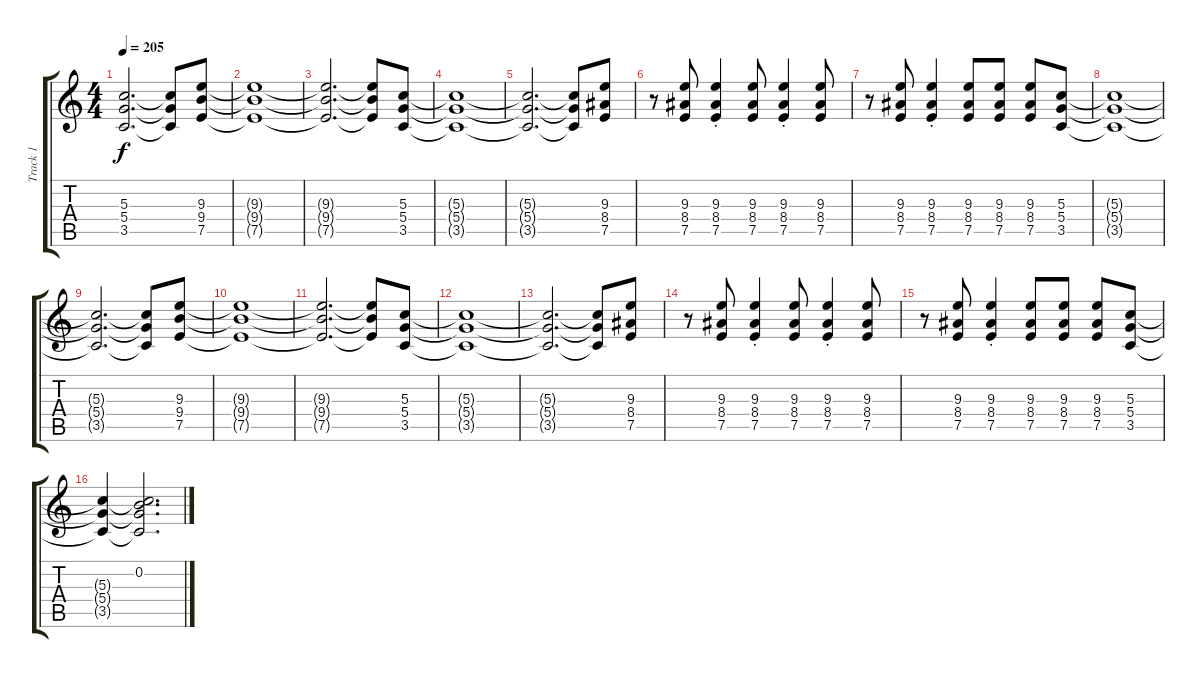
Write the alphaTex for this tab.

\track ("Track 1" "Track 1") {instrument overdrivenguitar}
\staff {score tabs}
\tuning (E4 B3 G3 D3 A2 E2) {hide}
\ts (4 4)
\tempo 205
\clef g2
\ks c
(5.3{t} 5.4{t} 3.5{t}).2{d dy f} (5.3{t} 5.4{t} 3.5{t}).8 (9.3 9.4 7.5).8 |
(9.3{t} 9.4{t} 7.5{t}).1 |
(9.3{t} 9.4{t} 7.5{t}).2{d} (9.3{t} 9.4{t} 7.5{t}).8 (5.3 5.4 3.5).8 |
(5.3{t} 5.4{t} 3.5{t}).1 |
(5.3{t} 5.4{t} 3.5{t}).2{d} (5.3{t} 5.4{t} 3.5{t}).8 (9.3 8.4 7.5).8 |
r.8 (9.3 8.4 7.5).8 (9.3 8.4{st} 7.5).4 (9.3 8.4 7.5).8 (9.3{st} 8.4 7.5).4 (9.3 8.4 7.5).8 |
r.8 (9.3 8.4 7.5).8 (9.3 8.4 7.5{st}).4 (9.3 8.4 7.5).8 (9.3 8.4 7.5).8 (9.3 8.4 7.5).8 (5.3 5.4 3.5).8 |
(5.3{t} 5.4{t} 3.5{t}).1 |
(5.3{t} 5.4{t} 3.5{t}).2{d} (5.3{t} 5.4{t} 3.5{t}).8 (9.3 9.4 7.5).8 |
(9.3{t} 9.4{t} 7.5{t}).1 |
(9.3{t} 9.4{t} 7.5{t}).2{d} (9.3{t} 9.4{t} 7.5{t}).8 (5.3 5.4 3.5).8 |
(5.3{t} 5.4{t} 3.5{t}).1 |
(5.3{t} 5.4{t} 3.5{t}).2{d} (5.3{t} 5.4{t} 3.5{t}).8 (9.3 8.4 7.5).8 |
r.8 (9.3 8.4 7.5).8 (9.3 8.4{st} 7.5).4 (9.3 8.4 7.5).8 (9.3{st} 8.4 7.5).4 (9.3 8.4 7.5).8 |
r.8 (9.3 8.4 7.5).8 (9.3 8.4 7.5{st}).4 (9.3 8.4 7.5).8 (9.3 8.4 7.5).8 (9.3 8.4 7.5).8 (5.3 5.4 3.5).8 |
(5.3{t} 5.4{t} 3.5{t}).4 (0.2 5.3{t} 5.4{t} 3.5{t}).2{d}
